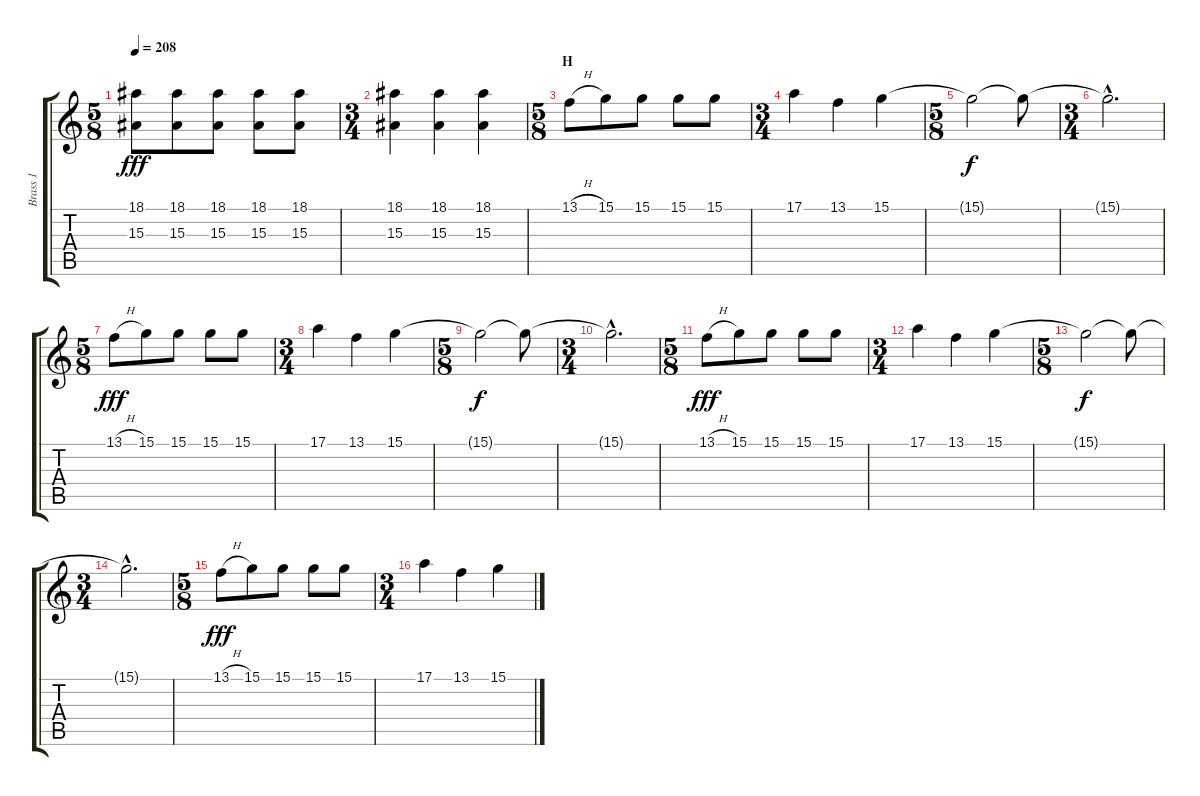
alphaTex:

\track ("Brass 1" "Brass 1") {instrument brasssection}
\staff {score tabs}
\tuning (E4 B3 G3 D3 A2 E2) {hide}
\ts (5 8)
\tempo 208
\clef g2
\ks c
(18.1 15.3).8{dy fff} (18.1 15.3).8 (18.1 15.3).8 (18.1 15.3).8 (18.1 15.3).8 |
\ts (3 4)
(18.1 15.3).4 (18.1 15.3).4 (18.1 15.3).4 |
\ts (5 8)
\section ("" "H")
13.1{h}.8 15.1.8 15.1.8 15.1.8 15.1.8 |
\ts (3 4)
17.1.4 13.1.4 15.1.4 |
\ts (5 8)
15.1{t}.2{dy f} 15.1{t}.8 |
\ts (3 4)
15.1{hac t}.2{d} |
\ts (5 8)
13.1{h}.8{dy fff} 15.1.8 15.1.8 15.1.8 15.1.8 |
\ts (3 4)
17.1.4 13.1.4 15.1.4 |
\ts (5 8)
15.1{t}.2{dy f} 15.1{t}.8 |
\ts (3 4)
15.1{hac t}.2{d} |
\ts (5 8)
13.1{h}.8{dy fff} 15.1.8 15.1.8 15.1.8 15.1.8 |
\ts (3 4)
17.1.4 13.1.4 15.1.4 |
\ts (5 8)
15.1{t}.2{dy f} 15.1{t}.8 |
\ts (3 4)
15.1{hac t}.2{d} |
\ts (5 8)
13.1{h}.8{dy fff} 15.1.8 15.1.8 15.1.8 15.1.8 |
\ts (3 4)
17.1.4 13.1.4 15.1.4
